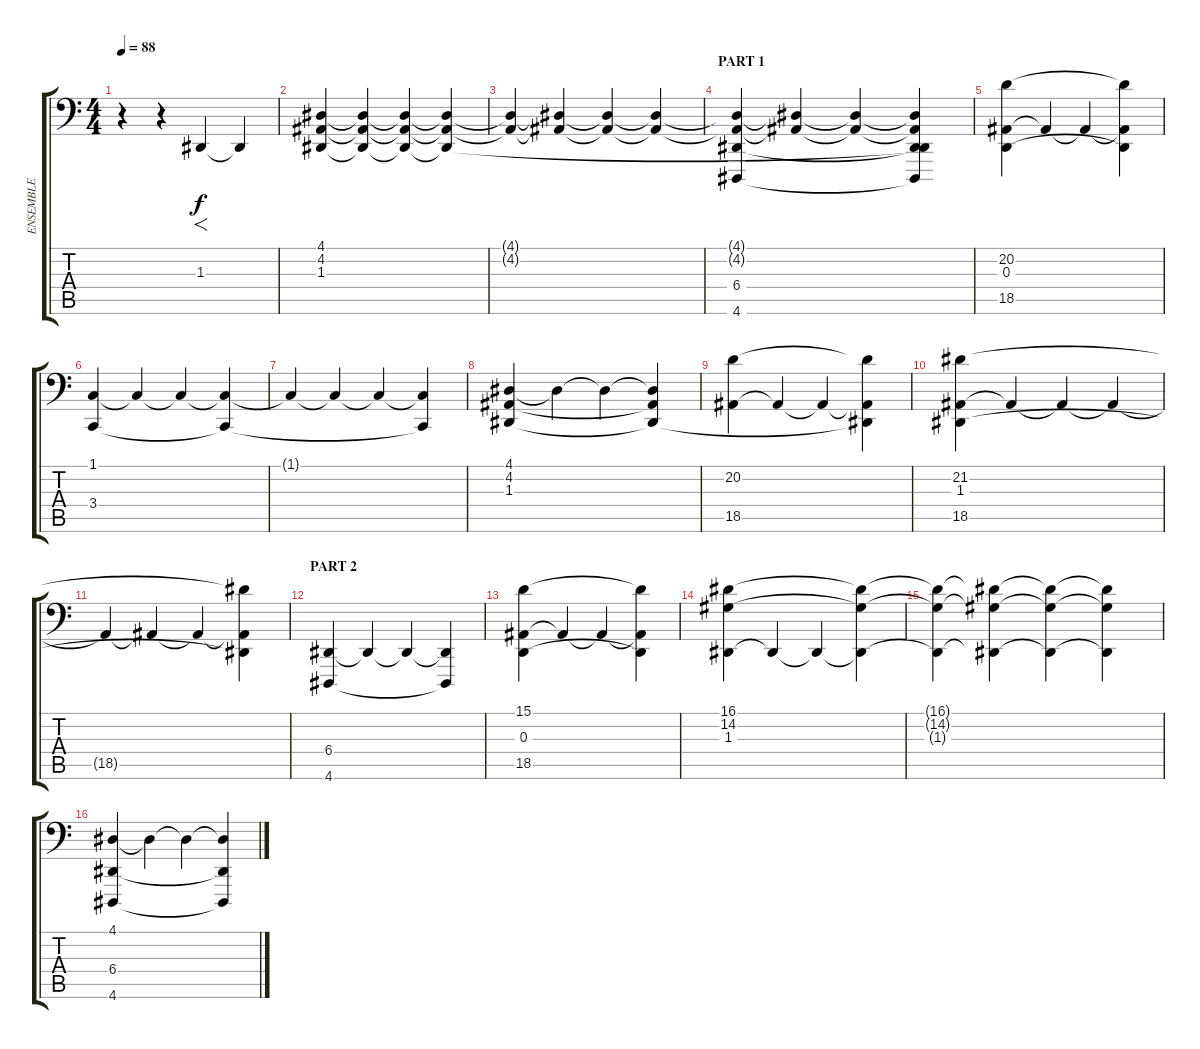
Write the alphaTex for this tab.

\track ("ENSEMBLE" "ENSEMBLE") {instrument stringensemble1}
\staff {score tabs}
\tuning (B2 Gb2 D2 A1 E1 B0) {hide}
\ts (4 4)
\tempo 88
\clef f4
\ks c
r.4{dy f instrument stringensemble1} r.4 1.3.4{f} 1.3{t}.4 |
(4.1 4.2 1.3).4 (4.1{t} 4.2{t} 1.3{t}).4 (4.1{t} 4.2{t} 1.3{t}).4 (4.1{t} 4.2{t} 1.3{t}).4 |
(4.1{t} 4.2{t}).4 (4.1{t} 4.2{t}).4 (4.1{t} 4.2{t}).4 (4.1{t} 4.2{t}).4 |
\section ("" "PART 1")
(4.1{t} 4.2{t} 6.4 4.6).4 (4.1{t} 4.2{t}).4 (4.1{t} 4.2{t}).4 (4.1{t} 4.2{t} 1.3{t} 6.4{t} 4.6{t}).4 |
(20.2 0.3 18.5).4 18.5{t}.4 18.5{t}.4 (20.2{t} 0.3{t} 18.5{t}).4 |
(1.1 3.4).4 1.1{t}.4 1.1{t}.4 (1.1{t} 3.4{t}).4 |
1.1{t}.4 1.1{t}.4 1.1{t}.4 (1.1{t} 3.4{t}).4 |
(4.1 4.2 1.3).4 4.1{t}.4 4.1{t}.4 (4.1{t} 4.2{t} 1.3{t}).4 |
(20.2 18.5).4 18.5{t}.4 18.5{t}.4 (20.2{t} 1.3{t} 18.5{t}).4 |
(21.2 1.3 18.5).4 18.5{t}.4 18.5{t}.4 18.5{t}.4 |
18.5{t}.4 18.5{t}.4 18.5{t}.4 (21.2{t} 1.3{t} 18.5{t}).4 |
\section ("" "PART 2")
(6.4 4.6).4 6.4{t}.4 6.4{t}.4 (6.4{t} 4.6{t}).4 |
(15.1 0.3 18.5).4 18.5{t}.4 18.5{t}.4 (15.1{t} 0.3{t} 18.5{t}).4 |
(16.1 14.2 1.3).4 1.3{t}.4 1.3{t}.4 (16.1{t} 14.2{t} 1.3{t}).4 |
(16.1{t} 14.2{t} 1.3{t}).4 (16.1{t} 14.2{t} 1.3{t}).4 (16.1{t} 14.2{t} 1.3{t}).4 (16.1{t} 14.2{t} 1.3{t}).4 |
(4.1 6.4 4.6).4 4.1{t}.4 4.1{t}.4 (4.1{t} 6.4{t} 4.6{t}).4
